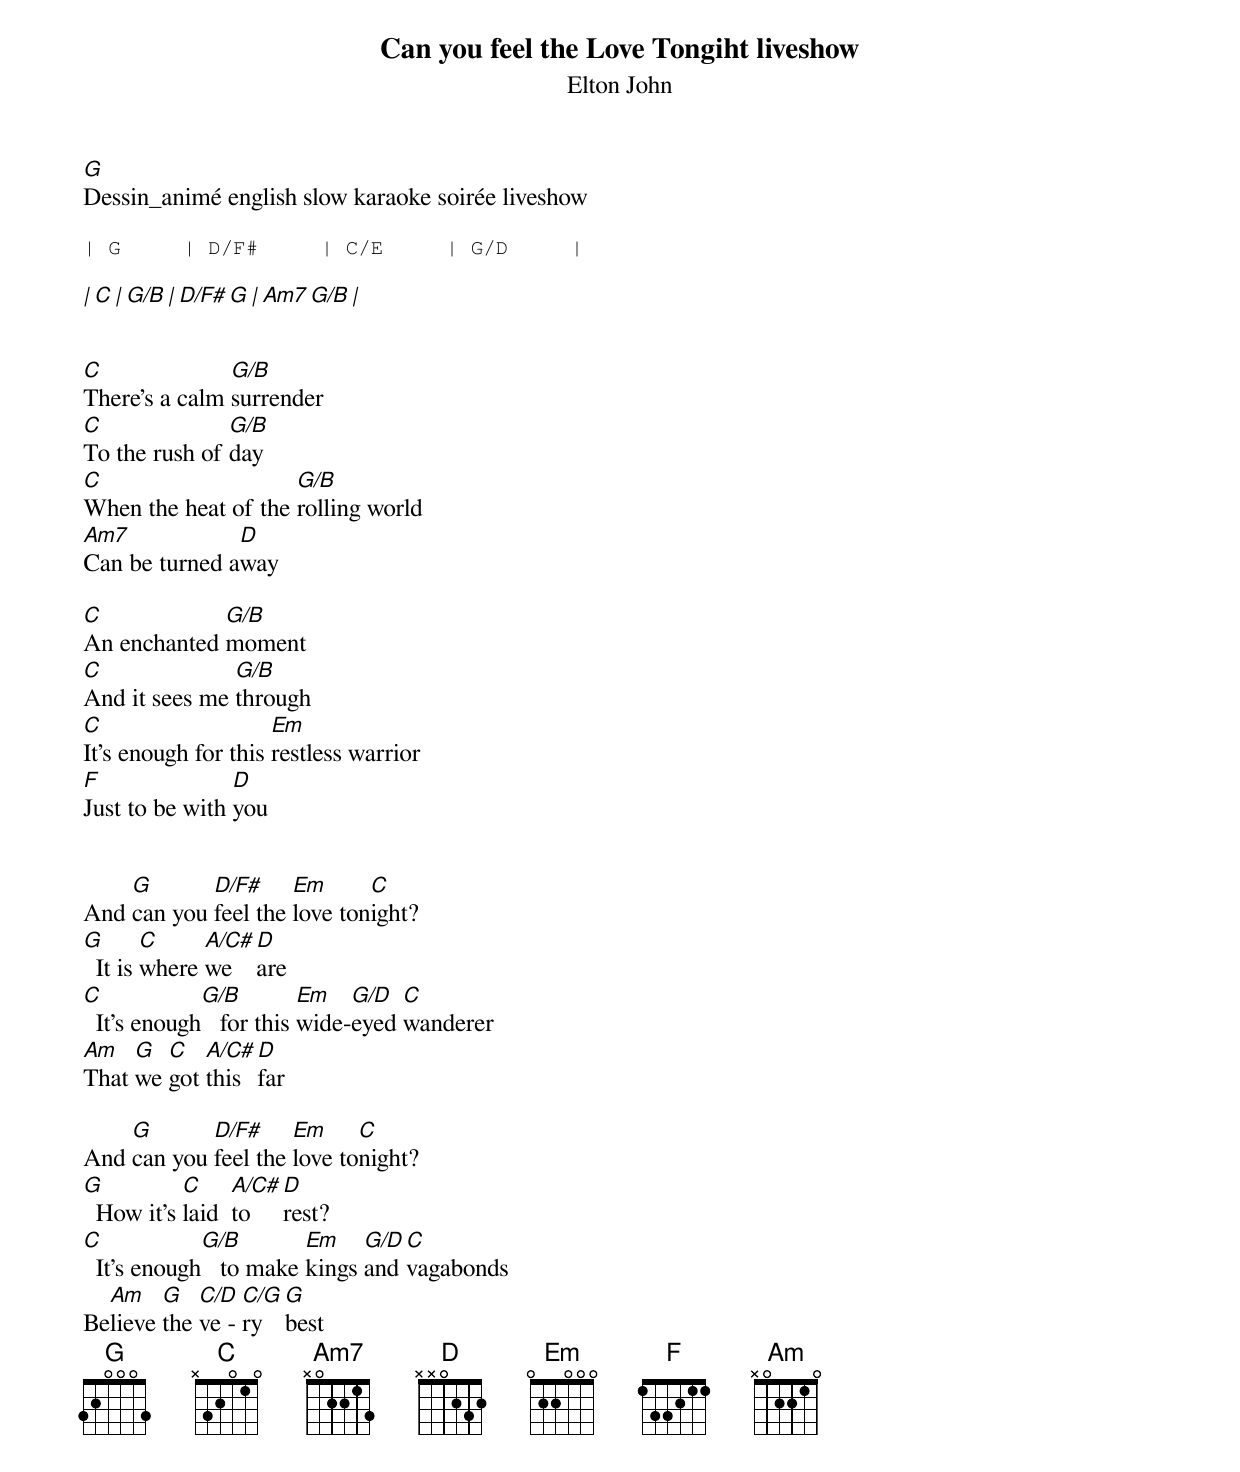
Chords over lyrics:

Can you feel the Love Tongiht liveshow
Elton John
G
Dessin_animé english slow karaoke soirée liveshow

| G     | D/F#     | C/E     | G/D     |

| C     | G/B      | D/F#  G | Am7 G/B |


C              G/B
There's a calm surrender
C              G/B
To the rush of day
C                    G/B
When the heat of the rolling world
Am7            D
Can be turned away

C            G/B
An enchanted moment
C              G/B
And it sees me through
C                    Em
It's enough for this restless warrior
F               D
Just to be with you


    G       D/F#     Em      C
And can you feel the love tonight?
G       C     A/C# D
  It is where we   are
C            G/B         Em   G/D  C
  It's enough   for this wide-eyed wanderer
Am   G  C   A/C# D
That we got this far

    G       D/F#     Em     C
And can you feel the love tonight?
G          C     A/C# D
  How it's laid  to   rest?
C            G/B        Em    G/D C
  It's enough   to make kings and vagabonds
  Am    G   C/D  C/G G
Believe the ve - ry  best
